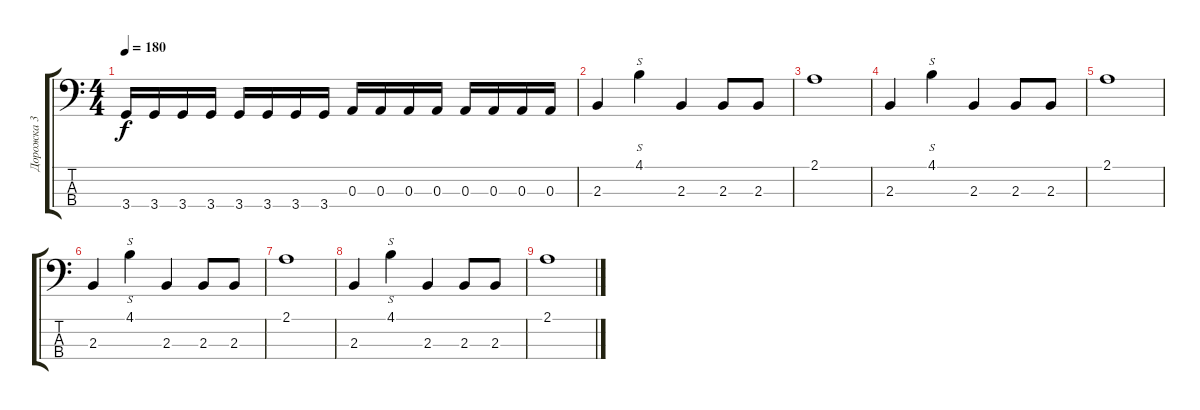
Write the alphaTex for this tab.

\track ("Дорожка 3" "Дорожка 3") {instrument electricbasspick}
\staff {score tabs}
\tuning (G2 D2 A1 E1) {hide}
\ts (4 4)
\tempo 180
\clef f4
\ks c
3.4.16{dy f} 3.4.16 3.4.16 3.4.16 3.4.16 3.4.16 3.4.16 3.4.16 0.3.16 0.3.16 0.3.16 0.3.16 0.3.16 0.3.16 0.3.16 0.3.16 |
2.3.4 4.1.4{s} 2.3.4 2.3.8 2.3.8 |
2.1.1 |
2.3.4 4.1.4{s} 2.3.4 2.3.8 2.3.8 |
2.1.1 |
2.3.4 4.1.4{s} 2.3.4 2.3.8 2.3.8 |
2.1.1 |
2.3.4 4.1.4{s} 2.3.4 2.3.8 2.3.8 |
2.1.1
